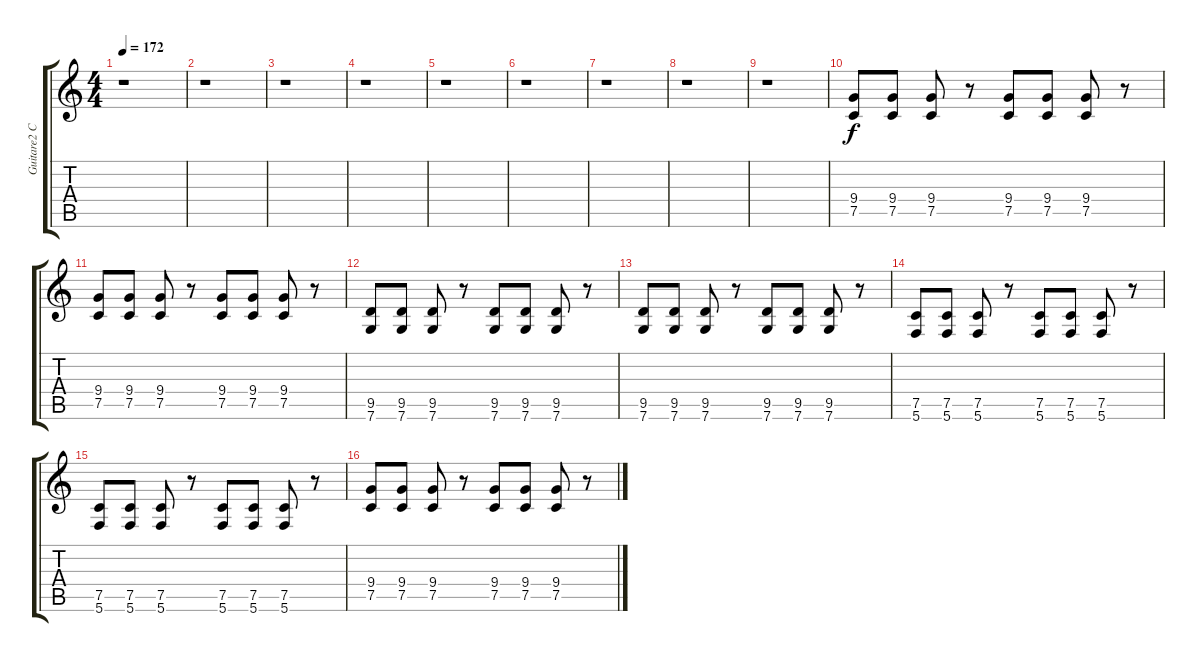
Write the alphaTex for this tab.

\track ("Guitare2 C" "Guitare2 C") {instrument distortionguitar}
\staff {score tabs}
\tuning (C4 G3 Eb3 Bb2 F2 C2) {hide}
\ts (4 4)
\tempo 172
\clef g2
\ks c
r.1{dy f} |
r.1 |
r.1 |
r.1 |
r.1 |
r.1 |
r.1 |
r.1 |
r.1 |
(9.4 7.5).8 (9.4 7.5).8 (9.4 7.5).8 r.8 (9.4 7.5).8 (9.4 7.5).8 (9.4 7.5).8 r.8 |
(9.4 7.5).8 (9.4 7.5).8 (9.4 7.5).8 r.8 (9.4 7.5).8 (9.4 7.5).8 (9.4 7.5).8 r.8 |
(9.5 7.6).8 (9.5 7.6).8 (9.5 7.6).8 r.8 (9.5 7.6).8 (9.5 7.6).8 (9.5 7.6).8 r.8 |
(9.5 7.6).8 (9.5 7.6).8 (9.5 7.6).8 r.8 (9.5 7.6).8 (9.5 7.6).8 (9.5 7.6).8 r.8 |
(7.5 5.6).8 (7.5 5.6).8 (7.5 5.6).8 r.8 (7.5 5.6).8 (7.5 5.6).8 (7.5 5.6).8 r.8 |
(7.5 5.6).8 (7.5 5.6).8 (7.5 5.6).8 r.8 (7.5 5.6).8 (7.5 5.6).8 (7.5 5.6).8 r.8 |
(9.4 7.5).8 (9.4 7.5).8 (9.4 7.5).8 r.8 (9.4 7.5).8 (9.4 7.5).8 (9.4 7.5).8 r.8
